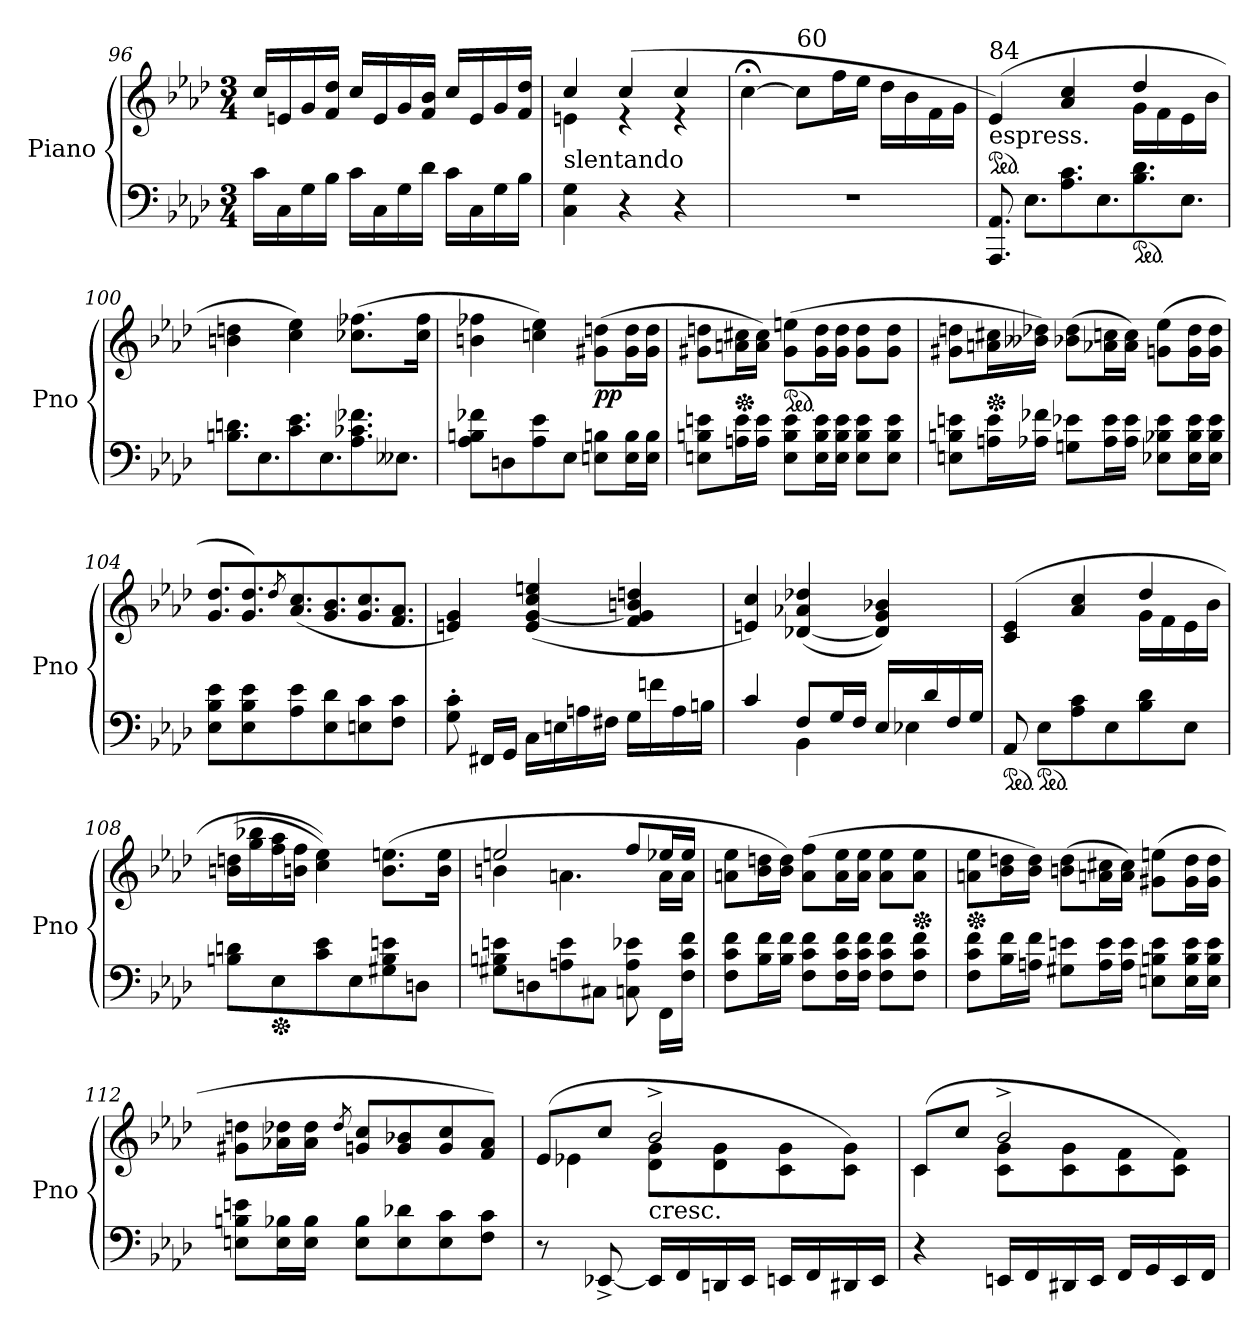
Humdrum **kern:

**kern	**kern	**dynam
*part1	*part1	*part1
*staff2	*staff1	*staff1/2
*I"Piano	*	*
*I'Pno	*	*
*clefF4	*clefG2	*
*k[b-e-a-d-]	*k[b-e-a-d-]	*
*A-:	*A-:	*
*M3/4	*M3/4	*
=96	=96	=96
16c\LL	16cc/LL	.
16C\	16en/	.
16G\	16g/	.
16B-\JJ	16f/ 16dd-/JJ	.
16c\LL	16cc/LL	.
16C\	16e/	.
16G\	16g/	.
16d-\JJ	16f/ 16b-/JJ	.
16c\LL	16cc/LL	.
16C\	16e/	.
16G\	16g/	.
16B-\JJ	16f/ 16dd-/JJ	.
=97	=97	=97
*	*^	*
!	!LO:TX:b:t=slentando	!	!
4C\ 4G\	4cc/	4en:\	.
4r	(4cc/	4re	.
4r	4cc/	4re	.
!!LO:LB:g=z
=98	=98	=98	=98
!	!LO:TX:a:t=35	!	!
*	*v	*v	*
2.r	[4cc;<\	.
!	!LO:TX:a:t=60	!
.	8cc\L]	.
.	16ff\L	.
.	16ee-\JJ	.
.	16dd-\LL	.
.	16b-\	.
.	16f\	.
.	16g\JJ	.
=99	=99	=99
*Xtuplet	*	*
*	*ped	*
*	*^	*
!	!LO:TX:a:t=84	!	!
!	!LO:TX:b:t=espress.	!	!
12.AAA-/ 12.AA-/	(4e-/)	2ryy	.
12.E-\L	.	.	.
12.A-\ 12.c\	4a-/ 4cc/	.	.
12.E-\	.	.	.
*ped	*	*	*
12.B-\ 12.d-\	4dd-/	16g\LL	.
.	.	16f\	.
12.E-\J	.	16e-\	.
.	.	16b-\JJ	.
*	*v	*v	*
=100	=100	=100
12.Bn\ 12.dn\L	4bn\ 4ddn\	.
12.E-\	.	.
12.c\ 12.e-\	4cc\ 4ee-\)	.
12.E-\	.	.
12.A-\ 12.c-X\ 12.f-X\	(8.cc-X\ 8.ff-X\L	.
12.E--X\J	.	.
.	16cc-\ 16ff-\Jk	.
=101	=101	=101
8A-\ 8Bn\ 8f-X\L	4bn\ 4ff-X\	.
8Dn\	.	.
8A-\ 8e-\	4ccn\ 4ee-\)	.
8E-\J	.	.
!	!	!LO:DY:b
8En\ 8Bn\L	(8g#X\ 8ddn\L	pp
16E\ 16B\L	16g#\ 16dd\L	.
16E\ 16B\JJ	16g#\ 16dd\JJ	.
=102	=102	=102
8En\ 8Bn\ 8en\L	8g#X\ 8ddn\L	.
*	*Xped	*
16An\ 16e\L	16an\ 16cc#X\L	.
16A\ 16e\JJ	16a\ 16cc#\JJ)	.
*	*ped	*
8E\ 8B\ 8e\L	(8g#\ 8een\L	.
16E\ 16B\ 16e\L	16g#\ 16dd\L	.
16E\ 16B\ 16e\JJ	16g#\ 16dd\JJ	.
8E\ 8B\ 8e\L	8g#\ 8dd\L	.
8E\ 8B\ 8e\J	8g#\ 8dd\J	.
!!LO:PB:g=z
=103	=103	=103
8En\ 8Bn\ 8en\L	8g#X\ 8ddn\L	.
*	*Xped	*
16An\ 16e\L	16an\ 16cc#X\L	.
16A-X\ 16f-X\JJ	16b--X\ 16dd-X\JJ)	.
8Gn\ 8e-X\L	(8b-X\ 8dd-\L	.
16A-\ 16e-\L	16a-X\ 16ccn\L	.
16A-\ 16e-\JJ	16a-\ 16cc\JJ)	.
8E-X\ 8B-X\ 8e-\L	(8gn\ 8ee-\L	.
16E-\ 16B-\ 16e-\L	16g\ 16dd-\L	.
16E-\ 16B-\ 16e-\JJ	16g\ 16dd-\JJ	.
=104	=104	=104
*	*Xtuplet	*
8E-\ 8B-\ 8e-\L	12.g/ 12.dd-/L	.
8E-\ 8B-\ 8e-\	12.g/ 12.dd-/)	.
.	8qdd-/	.
8A-\ 8e-\	(12.a-/ 12.cc/	.
8E-\ 8d-\	12.g/ 12.b-/	.
8En\ 8c\	12.g/ 12.cc/	.
8F\ 8c\J	12.f/ 12.a-/J	.
=105	=105	=105
8G\' 8c\'	4en/ 4g/)	.
16FF#X/LL	.	.
16GG/JJ	.	.
16C\LL	(4e/ [4g/ 4cc/ 4een/	.
16En\	.	.
16An\	.	.
16F#X\JJ	.	.
16G\LL	4f/ 4g/] 4bn/ 4ddn/	.
16fn\	.	.
16A\	.	.
16Bn\JJ	.	.
=106	=106	=106
*^	*	*
4c/	4ryy	4en/ 4cc/)	.
8F/L	4BB-\	([4d-X/ 4a-X/ 4dd-X/	.
16G/L	.	.	.
16F/JJ	.	.	.
16E-/LL	4E-X\	4d-/] 4g/ 4b-X/)	.
16d-/	.	.	.
16F/	.	.	.
16G/JJ	.	.	.
*v	*v	*	*
!!LO:LB:g=z
=107	=107	=107
*ped	*	*
*	*^	*
8AA-/	(4c/ 4e-/	2ryy	.
*ped	*	*	*
8E-\L	.	.	.
8A-\ 8c\	4a-/ 4cc/	.	.
8E-\	.	.	.
8B-\ 8d-\	4dd-/	16g\LL	.
.	.	16f\	.
8E-\J	.	16e-\	.
.	.	16b-\JJ	.
*	*v	*v	*
=108	=108	=108
8Bn\ 8dn\L	(16bn\ 16ddn\LL	.
.	16gg\ 16bb-X\	.
*Xped	*	*
8E-\	16ff\ 16aa-\	.
.	16bn\ 16ff\JJ	.
8c\ 8e-\	4cc\ 4ee-\))	.
8E-\	.	.
8G#X\ 8B\ 8en\	(8.b\ 8.een\L	.
8Dn\J	.	.
.	16b\ 16ee\Jk	.
=109	=109	=109
*	*^	*
8G#X\ 8Bn\ 8en\L	2een/	4bn\	.
8Dn\	.	.	.
8An\ 8e\	.	4.an\	.
8C#X\J	.	.	.
8Cn\ 8A\ 8e-X\	8ff/L	.	.
16FF\LL	16ee-X/L	16a\LL	.
16F\ 16c\ 16f\JJ	16ee-/JJ	16a\JJ	.
*	*v	*v	*
=110	=110	=110
8F\ 8c\ 8f\L	8an\ 8ee-\L	.
16B-\ 16f\L	16b-\ 16ddn\L	.
16B-\ 16f\JJ	16b-\ 16dd\JJ)	.
8F\ 8c\ 8f\L	(8a\ 8ff\L	.
16F\ 16c\ 16f\L	16a\ 16ee-\L	.
16F\ 16c\ 16f\JJ	16a\ 16ee-\JJ	.
8F\ 8c\ 8f\L	8a\ 8ee-\L	.
*	*Xped	*
8F\ 8c\ 8f\J	8a\ 8ee-\J	.
!!LO:LB:g=z
=111	=111	=111
*	*Xped	*
8F\ 8c\ 8f\L	8an\ 8ee-\L	.
16B-\ 16f\L	16b-\ 16ddn\L	.
16An\ 16f\JJ	16b-\ 16dd\JJ)	.
8G#X\ 8en\L	(8bn\ 8dd\L	.
16A\ 16e\L	16an\ 16cc#X\L	.
16A\ 16e\JJ	16a\ 16cc#\JJ)	.
8En\ 8Bn\ 8e\L	(8g#X\ 8een\L	.
16E\ 16B\ 16e\L	16g#\ 16dd\L	.
16E\ 16B\ 16e\JJ	16g#\ 16dd\JJ	.
=112	=112	=112
8En\ 8Bn\ 8en\L	8g#X\ 8ddn\L	.
16E\ 16B-X\L	16a-X\ 16dd-X\L	.
16E\ 16B-\JJ	16a-\ 16dd-\JJ	.
.	8qdd-/	.
8E\ 8B-\L	8gn/ 8cc/L	.
8E\ 8d-X\	8g/ 8b-X/	.
8E\ 8c\	8g/ 8cc/	.
8F\ 8c\J	8f/ 8a-/J)	.
=113	=113	=113
*	*^	*
8r	(8e-/L	4e-X\	.
[8EE-X^/	8cc/J	.	.
!LO:TX:a:t=cresc.	!	!	!
16EE-/LL]	2b-^/	8d-\ 8g\L	.
16FF/	.	.	.
16DDn/	.	8d-\ 8g\	.
16EE-/JJ	.	.	.
16EEn/LL	.	8c\ 8g\	.
16FF/	.	.	.
16DD#X/	.	8c\ 8g\J)	.
16EE/JJ	.	.	.
=114	=114	=114	=114
4r	(8c/L	4c\	.
.	8cc/J	.	.
16EEn/LL	2b-^/	8c\ 8g\L	.
16FF/	.	.	.
16DD#X/	.	8c\ 8g\	.
16EE/JJ	.	.	.
16FF/LL	.	8c\ 8f\	.
16GG/	.	.	.
16EE/	.	8c\ 8f\J)	.
16FF/JJ	.	.	.
*	*v	*v	*
=	=	=
*-	*-	*-
